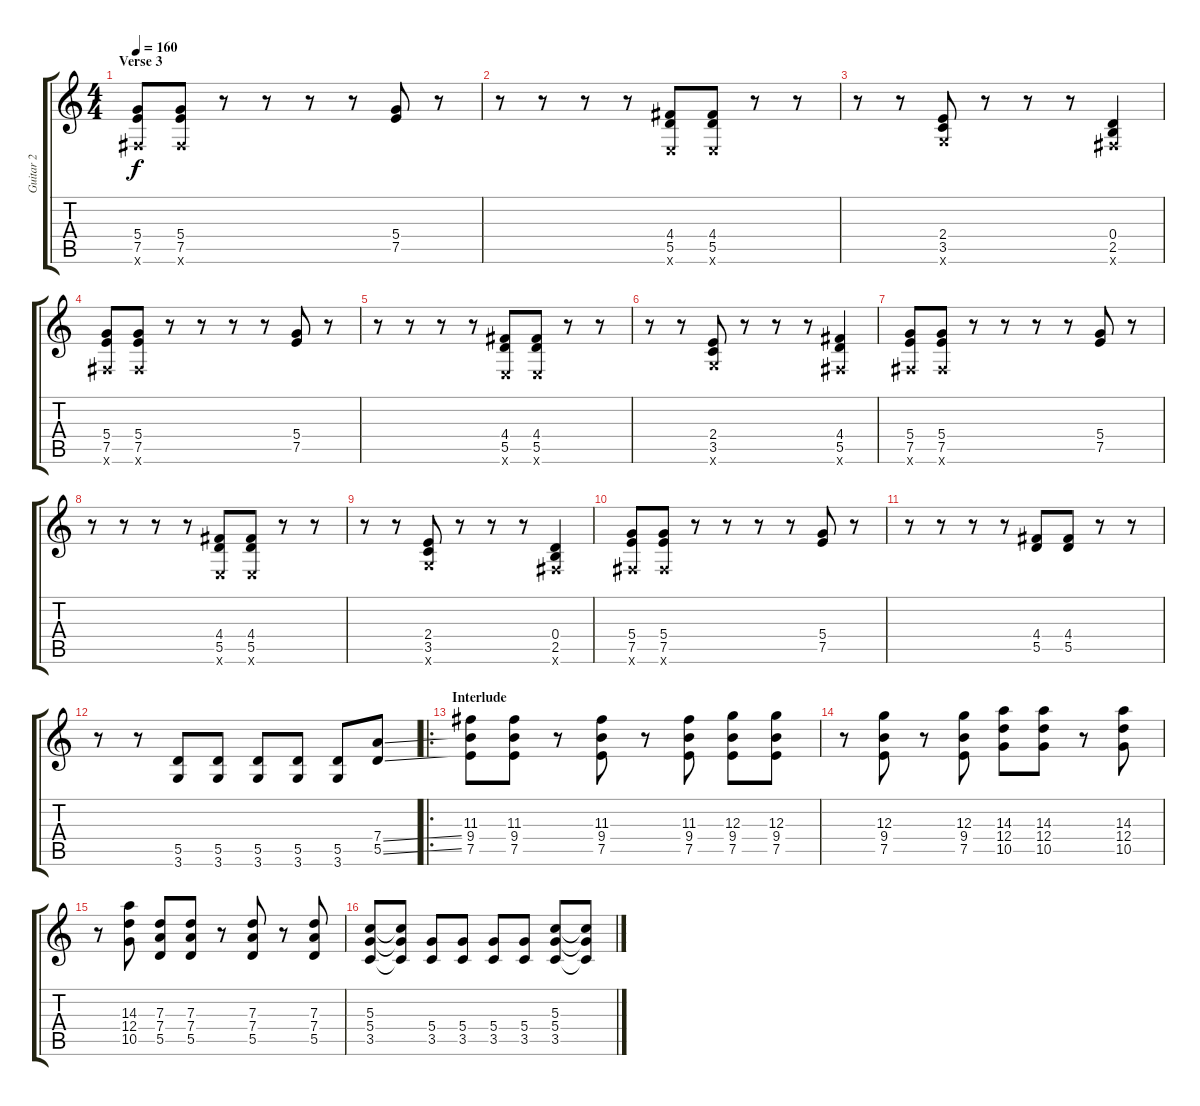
\track ("Guitar 2" "Guitar 2") {instrument overdrivenguitar}
\staff {score tabs}
\tuning (E4 B3 G3 D3 A2 E2) {hide}
\ts (4 4)
\section ("" "Verse 3")
\tempo 160
\clef g2
\ks c
(5.4 7.5 2.6{x}).8{dy f} (5.4 7.5 2.6{x}).8 r.8 r.8 r.8 r.8 (5.4 7.5).8 r.8 |
r.8 r.8 r.8 r.8 (4.4 5.5 0.6{x}).8 (4.4 5.5 0.6{x}).8 r.8 r.8 |
r.8 r.8 (2.4 3.5 3.6{x}).8 r.8 r.8 r.8 (0.4 2.5 2.6{x}).4 |
(5.4 7.5 2.6{x}).8 (5.4 7.5 2.6{x}).8 r.8 r.8 r.8 r.8 (5.4 7.5).8 r.8 |
r.8 r.8 r.8 r.8 (4.4 5.5 0.6{x}).8 (4.4 5.5 0.6{x}).8 r.8 r.8 |
r.8 r.8 (2.4 3.5 3.6{x}).8 r.8 r.8 r.8 (4.4 5.5 2.6{x}).4 |
(5.4 7.5 2.6{x}).8 (5.4 7.5 2.6{x}).8 r.8 r.8 r.8 r.8 (5.4 7.5).8 r.8 |
r.8 r.8 r.8 r.8 (4.4 5.5 0.6{x}).8 (4.4 5.5 0.6{x}).8 r.8 r.8 |
r.8 r.8 (2.4 3.5 3.6{x}).8 r.8 r.8 r.8 (0.4 2.5 2.6{x}).4 |
(5.4 7.5 2.6{x}).8 (5.4 7.5 2.6{x}).8 r.8 r.8 r.8 r.8 (5.4 7.5).8 r.8 |
r.8 r.8 r.8 r.8 (4.4 5.5).8 (4.4 5.5).8 r.8 r.8 |
r.8 r.8 (5.5 3.6).8 (5.5 3.6).8 (5.5 3.6).8 (5.5 3.6).8 (5.5 3.6).8 (7.4{ss} 5.5{ss}).8 |
\ro
\section ("" "Interlude")
(11.3 9.4 7.5).8 (11.3 9.4 7.5).8 r.8 (11.3 9.4 7.5).8 r.8 (11.3 9.4 7.5).8 (12.3 9.4 7.5).8 (12.3 9.4 7.5).8 |
r.8 (12.3 9.4 7.5).8 r.8 (12.3 9.4 7.5).8 (14.3 12.4 10.5).8 (14.3 12.4 10.5).8 r.8 (14.3 12.4 10.5).8 |
r.8 (14.3 12.4 10.5).8 (7.3 7.4 5.5).8 (7.3 7.4 5.5).8 r.8 (7.3 7.4 5.5).8 r.8 (7.3 7.4 5.5).8 |
(5.3 5.4 3.5).8 (5.3{t} 5.4{t} 3.5{t}).8 (5.4 3.5).8 (5.4 3.5).8 (5.4 3.5).8 (5.4 3.5).8 (5.3 5.4 3.5).8 (5.3{t} 5.4{t} 3.5{t}).8
